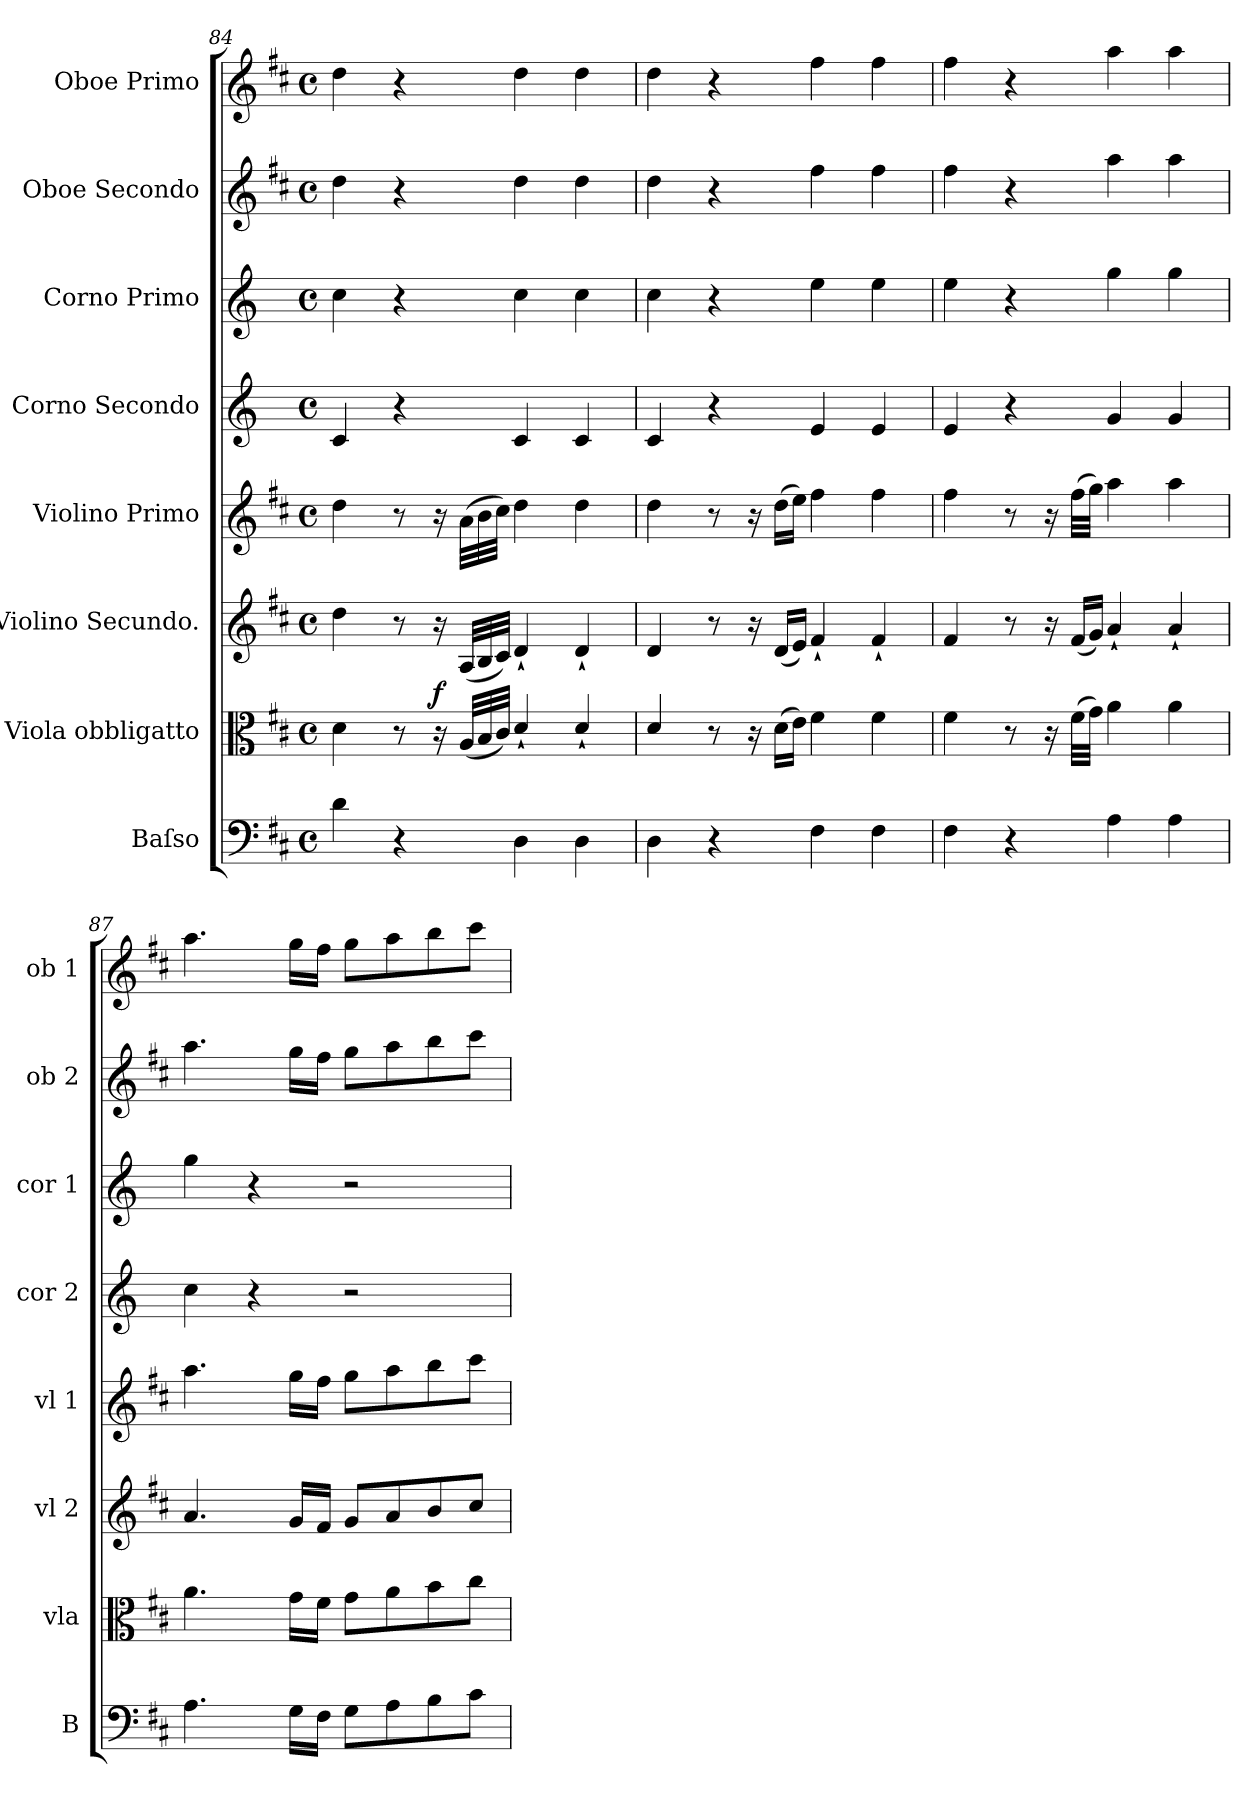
**kern	**kern	**dynam	**kern	**kern	**kern	**kern	**kern	**kern
*part8	*part7	*part7	*part6	*part5	*part4	*part3	*part2	*part1
*staff8	*staff7	*staff7	*staff6	*staff5	*staff4	*staff3	*staff2	*staff1
*I"Baſso	*I"Viola obbligatto	*	*I"Violino Secundo.	*I"Violino Primo	*I"Corno Secondo	*I"Corno Primo	*I"Oboe Secondo	*I"Oboe Primo
*I'B	*I'vla	*	*I'vl 2	*I'vl 1	*I'cor 2	*I'cor 1	*I'ob 2	*I'ob 1
*clefF4	*clefC3	*	*clefG2	*clefG2	*clefG2	*clefG2	*clefG2	*clefG2
*	*	*	*	*	*ITrd6c10	*ITrd6c10	*	*
*k[f#c#]	*k[f#c#]	*	*k[f#c#]	*k[f#c#]	*k[f#c#]	*k[f#c#]	*k[f#c#]	*k[f#c#]
*M4/4	*M4/4	*	*M4/4	*M4/4	*M4/4	*M4/4	*M4/4	*M4/4
*met(c)	*met(c)	*	*met(c)	*met(c)	*met(c)	*met(c)	*met(c)	*met(c)
=84	=84	=84	=84	=84	=84	=84	=84	=84
4d\	4d\	.	4dd\	4dd\	4D/	4d\	4dd\	4dd\
4r	8r	.	8r	8r	4r	4r	4r	4r
!	!	!LO:DY:a	!	!	!	!	!	!
.	16r	f	16r	16r	.	.	.	.
*	*Xtuplet	*	*Xtuplet	*Xtuplet	*	*	*	*
.	(48A/LLL	.	(48A/LLL	(48a\LLL	.	.	.	.
.	48B/	.	48B/	48b\	.	.	.	.
.	48c#/JJJ)	.	48c#/JJJ)	48cc#\JJJ)	.	.	.	.
4D\	4d`/	.	4d`/	4dd\	4D/	4d\	4dd\	4dd\
4D\	4d`/	.	4d`/	4dd\	4D/	4d\	4dd\	4dd\
=85	=85	=85	=85	=85	=85	=85	=85	=85
4D\	4d/	.	4d/	4dd\	4D/	4d\	4dd\	4dd\
4r	8r	.	8r	8r	4r	4r	4r	4r
.	16r	.	16r	16r	.	.	.	.
!	!LO:N:vis=16	!	!LO:N:vis=16	!LO:N:vis=16	!	!	!	!
.	(32d\LL	.	(32d/LL	(32dd\LL	.	.	.	.
!	!LO:N:vis=16	!	!LO:N:vis=16	!LO:N:vis=16	!	!	!	!
.	32e\JJ)	.	32e/JJ)	32ee\JJ)	.	.	.	.
4F#\	4f#\	.	4f#`/	4ff#\	4F#/	4f#\	4ff#\	4ff#\
4F#\	4f#\	.	4f#`/	4ff#\	4F#/	4f#\	4ff#\	4ff#\
=86	=86	=86	=86	=86	=86	=86	=86	=86
4F#\	4f#\	.	4f#/	4ff#\	4F#/	4f#\	4ff#\	4ff#\
4r	8r	.	8r	8r	4r	4r	4r	4r
.	16r	.	16r	16r	.	.	.	.
!	!	!	!LO:N:vis=16	!	!	!	!	!
.	(32f#\LLL	.	(32f#/LL	(32ff#\LLL	.	.	.	.
!	!	!	!LO:N:vis=16	!	!	!	!	!
.	32g\JJJ)	.	32g/JJ)	32gg\JJJ)	.	.	.	.
4A\	4a\	.	4a`/	4aa\	4A/	4a\	4aa\	4aa\
4A\	4a\	.	4a`/	4aa\	4A/	4a\	4aa\	4aa\
=87	=87	=87	=87	=87	=87	=87	=87	=87
4.A\	4.a\	.	4.a/	4.aa\	4d\	4a\	4.aa\	4.aa\
.	.	.	.	.	4r	4r	.	.
16G\LL	16g\LL	.	16g/LL	16gg\LL	.	.	16gg\LL	16gg\LL
16F#\JJ	16f#\JJ	.	16f#/JJ	16ff#\JJ	.	.	16ff#\JJ	16ff#\JJ
8G\L	8g\L	.	8g/L	8gg\L	2r	2r	8gg\L	8gg\L
8A\	8a\	.	8a/	8aa\	.	.	8aa\	8aa\
8B\	8b\	.	8b/	8bb\	.	.	8bb\	8bb\
8c#\J	8cc#\J	.	8cc#/J	8ccc#\J	.	.	8ccc#\J	8ccc#\J
=	=	=	=	=	=	=	=	=
*-	*-	*-	*-	*-	*-	*-	*-	*-
